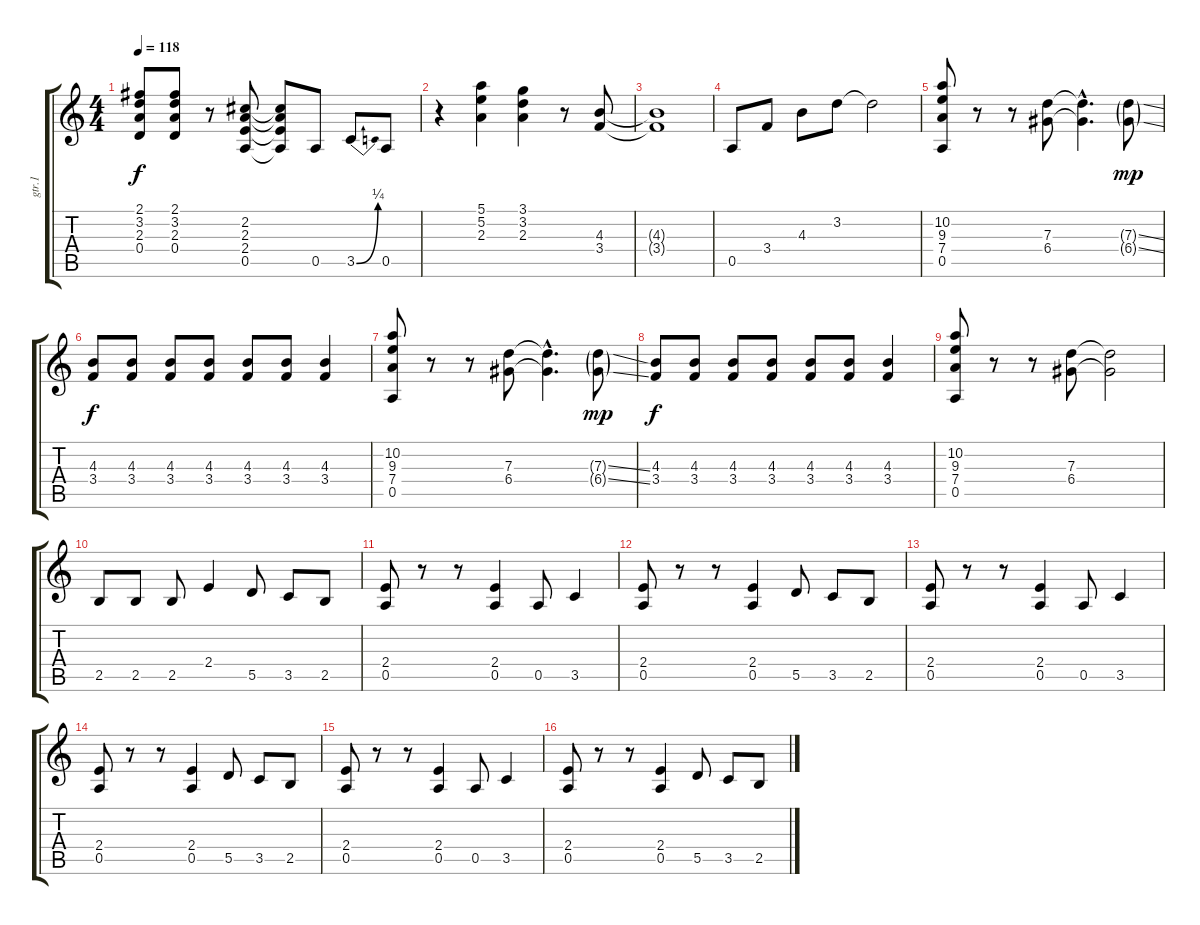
\track ("gtr.1" "gtr.1") {instrument distortionguitar}
\staff {score tabs}
\tuning (E4 B3 G3 D3 A2 E2) {hide}
\ts (4 4)
\tempo 118
\clef g2
\ks c
(2.1 3.2 2.3 0.4).8{dy f} (2.1 3.2 2.3 0.4).8 r.8 (2.2 2.3 2.4 0.5).8 (2.2{t} 2.3{t} 2.4{t} 0.5{t}).8 0.5.8 3.5{be (bend 0 0 60 1)}.8 0.5.8 |
r.4 (5.1 5.2 2.3).4 (3.1 3.2 2.3).4 r.8 (4.3 3.4).8 |
(4.3{t} 3.4{t}).1 |
0.5.8 3.4.8 4.3.8 3.2.8 3.2{t}.2 |
(10.2 9.3 7.4 0.5).8 r.8 r.8 (7.3 6.4).8 (7.3{hac t} 6.4{hac t}).4{d} (7.3{ss g} 6.4{ss g}).8{dy mp} |
(4.3 3.4).8{dy f} (4.3 3.4).8 (4.3 3.4).8 (4.3 3.4).8 (4.3 3.4).8 (4.3 3.4).8 (4.3 3.4).4 |
(10.2 9.3 7.4 0.5).8 r.8 r.8 (7.3 6.4).8 (7.3{hac t} 6.4{hac t}).4{d} (7.3{ss g} 6.4{ss g}).8{dy mp} |
(4.3 3.4).8{dy f} (4.3 3.4).8 (4.3 3.4).8 (4.3 3.4).8 (4.3 3.4).8 (4.3 3.4).8 (4.3 3.4).4 |
(10.2 9.3 7.4 0.5).8 r.8 r.8 (7.3 6.4).8 (7.3{t} 6.4{t}).2 |
2.5.8 2.5.8 2.5.8 2.4.4 5.5.8 3.5.8 2.5.8 |
(2.4 0.5).8 r.8 r.8 (2.4 0.5).4 0.5.8 3.5.4 |
(2.4 0.5).8 r.8 r.8 (2.4 0.5).4 5.5.8 3.5.8 2.5.8 |
(2.4 0.5).8 r.8 r.8 (2.4 0.5).4 0.5.8 3.5.4 |
(2.4 0.5).8 r.8 r.8 (2.4 0.5).4 5.5.8 3.5.8 2.5.8 |
(2.4 0.5).8 r.8 r.8 (2.4 0.5).4 0.5.8 3.5.4 |
(2.4 0.5).8 r.8 r.8 (2.4 0.5).4 5.5.8 3.5.8 2.5.8
